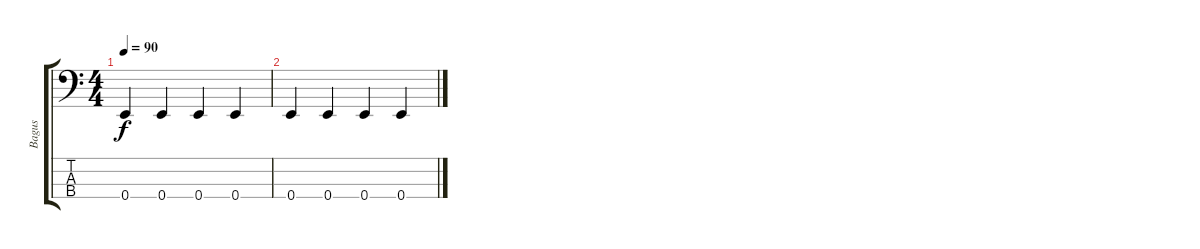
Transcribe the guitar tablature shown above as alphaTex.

\track ("Bagus" "Bagus") {instrument electricbasspick}
\staff {score tabs}
\tuning (G2 D2 A1 E1) {hide}
\ts (4 4)
\tempo 90
\clef f4
\ks c
0.4.4{dy f volume 0} 0.4.4 0.4.4 0.4.4 |
0.4.4 0.4.4 0.4.4 0.4.4
